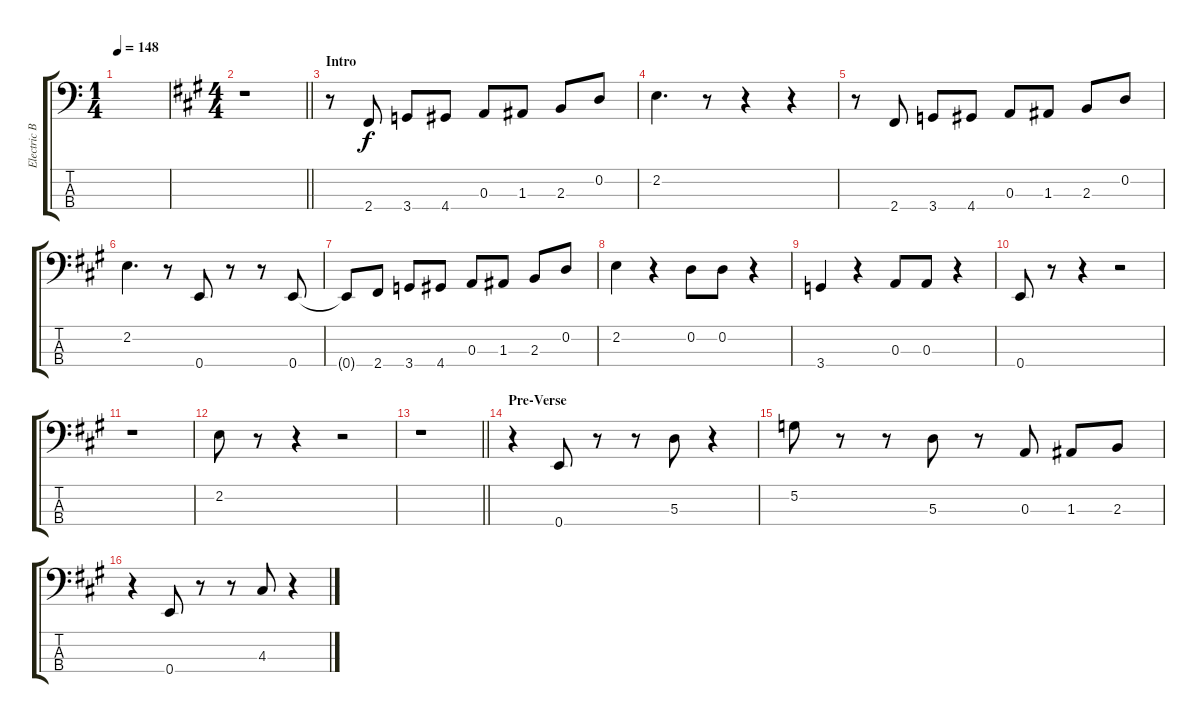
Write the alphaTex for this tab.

\track ("Electric Bass" "Electric B") {instrument electricbassfinger}
\staff {score tabs}
\tuning (G2 D2 A1 E1) {hide}
\ts (1 4)
\tempo 148
\clef f4
\ks c
|
\ts (4 4)
\barLineRight lightlight
\ks a
r.1 |
\section ("" "Intro")
r.8 2.4.8 3.4.8 4.4.8 0.3.8 1.3.8 2.3.8 0.2.8 |
2.2.4{d} r.8 r.4 r.4 |
r.8 2.4.8 3.4.8 4.4.8 0.3.8 1.3.8 2.3.8 0.2.8 |
2.2.4{d} r.8 0.4.8 r.8 r.8 0.4.8 |
0.4{t}.8 2.4.8 3.4.8 4.4.8 0.3.8 1.3.8 2.3.8 0.2.8 |
2.2.4 r.4 0.2.8 0.2.8 r.4 |
3.4.4 r.4 0.3.8 0.3.8 r.4 |
0.4.8 r.8 r.4 r.2 |
r.1 |
2.2.8 r.8 r.4 r.2 |
\barLineRight lightlight
r.1 |
\section ("" "Pre-Verse")
r.4 0.4.8 r.8 r.8 5.3.8 r.4 |
5.2.8 r.8 r.8 5.3.8 r.8 0.3.8 1.3.8 2.3.8 |
r.4 0.4.8 r.8 r.8 4.3.8 r.4
